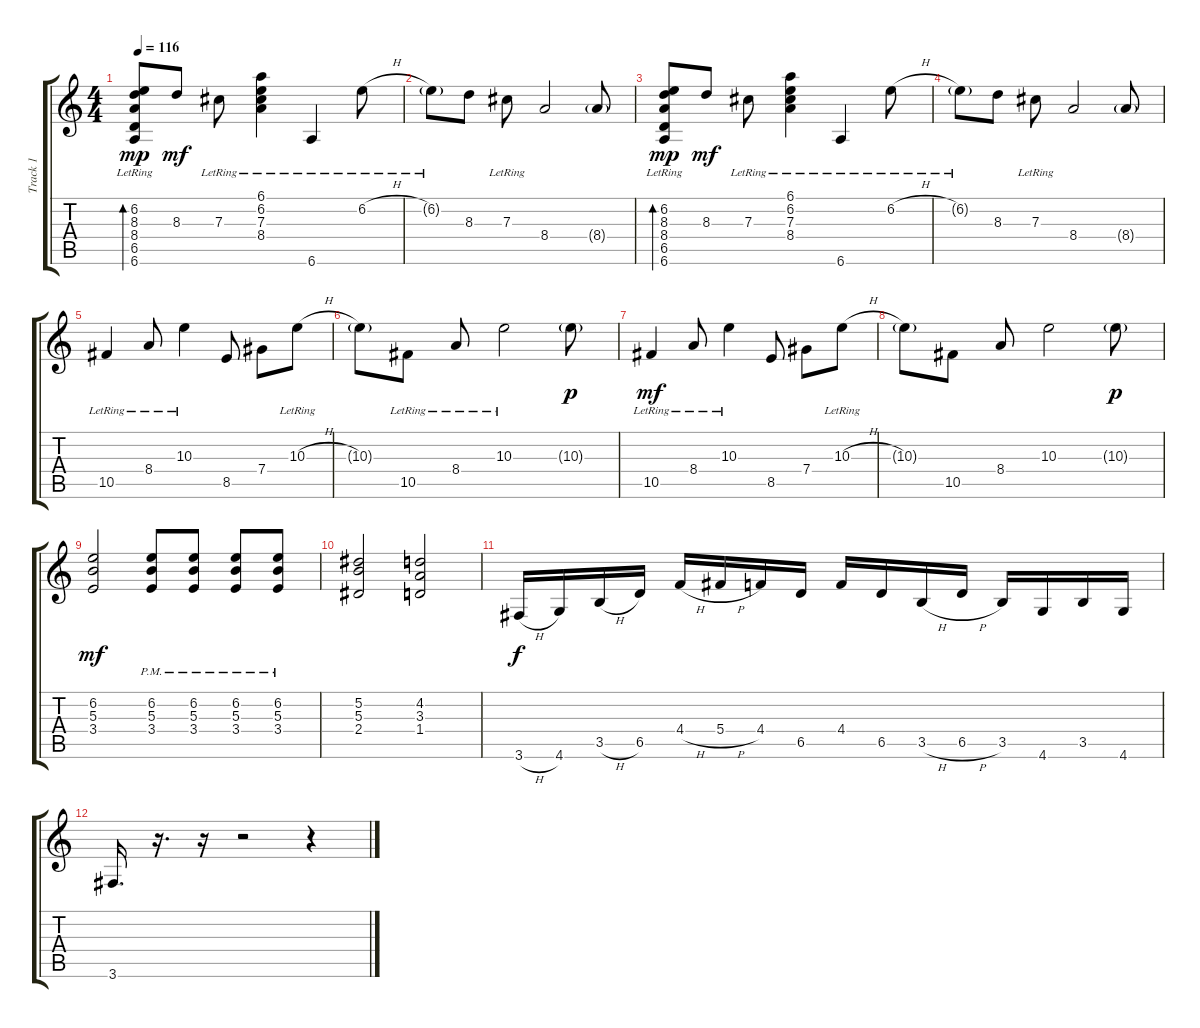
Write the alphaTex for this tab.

\track ("Track 1" "Track 1") {instrument distortionguitar}
\staff {score tabs}
\tuning (Eb4 Bb3 Gb3 Db3 Ab2 Eb2) {hide}
\ts (4 4)
\tempo 116
\clef g2
\ks c
(6.2{lr} 8.3{lr} 8.4{lr} 6.5{lr} 6.6{lr}).8{bd 30 dy mp} 8.3.8{dy mf} 7.3{lr}.8 (6.1 6.2 7.3 8.4{lr}).4 6.6{lr}.4 6.2{h lr}.8 |
6.2{g lr}.8 8.3.8 7.3{lr}.8 8.4.2 8.4{g}.8 |
(6.2{lr} 8.3{lr} 8.4{lr} 6.5{lr} 6.6{lr}).8{bd 30 dy mp} 8.3.8{dy mf} 7.3{lr}.8 (6.1 6.2 7.3 8.4{lr}).4 6.6{lr}.4 6.2{h lr}.8 |
6.2{g lr}.8 8.3.8 7.3{lr}.8 8.4.2 8.4{g}.8 |
10.5{lr}.4 8.4{lr}.8 10.3{lr}.4 8.5.8 7.4.8 10.3{h lr}.8 |
10.3{g}.8 10.5{lr}.8 8.4{lr}.8 10.3{lr}.2 10.3{g}.8{dy p} |
10.5{lr}.4{dy mf} 8.4{lr}.8 10.3{lr}.4 8.5.8 7.4.8 10.3{h lr}.8 |
10.3{g}.8 10.5.8 8.4.8 10.3.2 10.3{g}.8{dy p} |
(6.2 5.3 3.4).2{dy mf} (6.2{pm} 5.3{pm} 3.4{pm}).8 (6.2{pm} 5.3{pm} 3.4{pm}).8 (6.2{pm} 5.3{pm} 3.4{pm}).8 (6.2{pm} 5.3{pm} 3.4{pm}).8 |
(5.2 5.3 2.4).2 (4.2 3.3 1.4).2 |
3.6{h}.16{dy f} 4.6.16 3.5{h}.16 6.5.16 4.4{h}.16 5.4{h}.16 4.4.16 6.5.16 4.4.16 6.5.16 3.5{h}.16 6.5{h}.16 3.5.16 4.6.16 3.5.16 4.6.16 |
3.6.16{d} r.16{d} r.16 r.2 r.4
